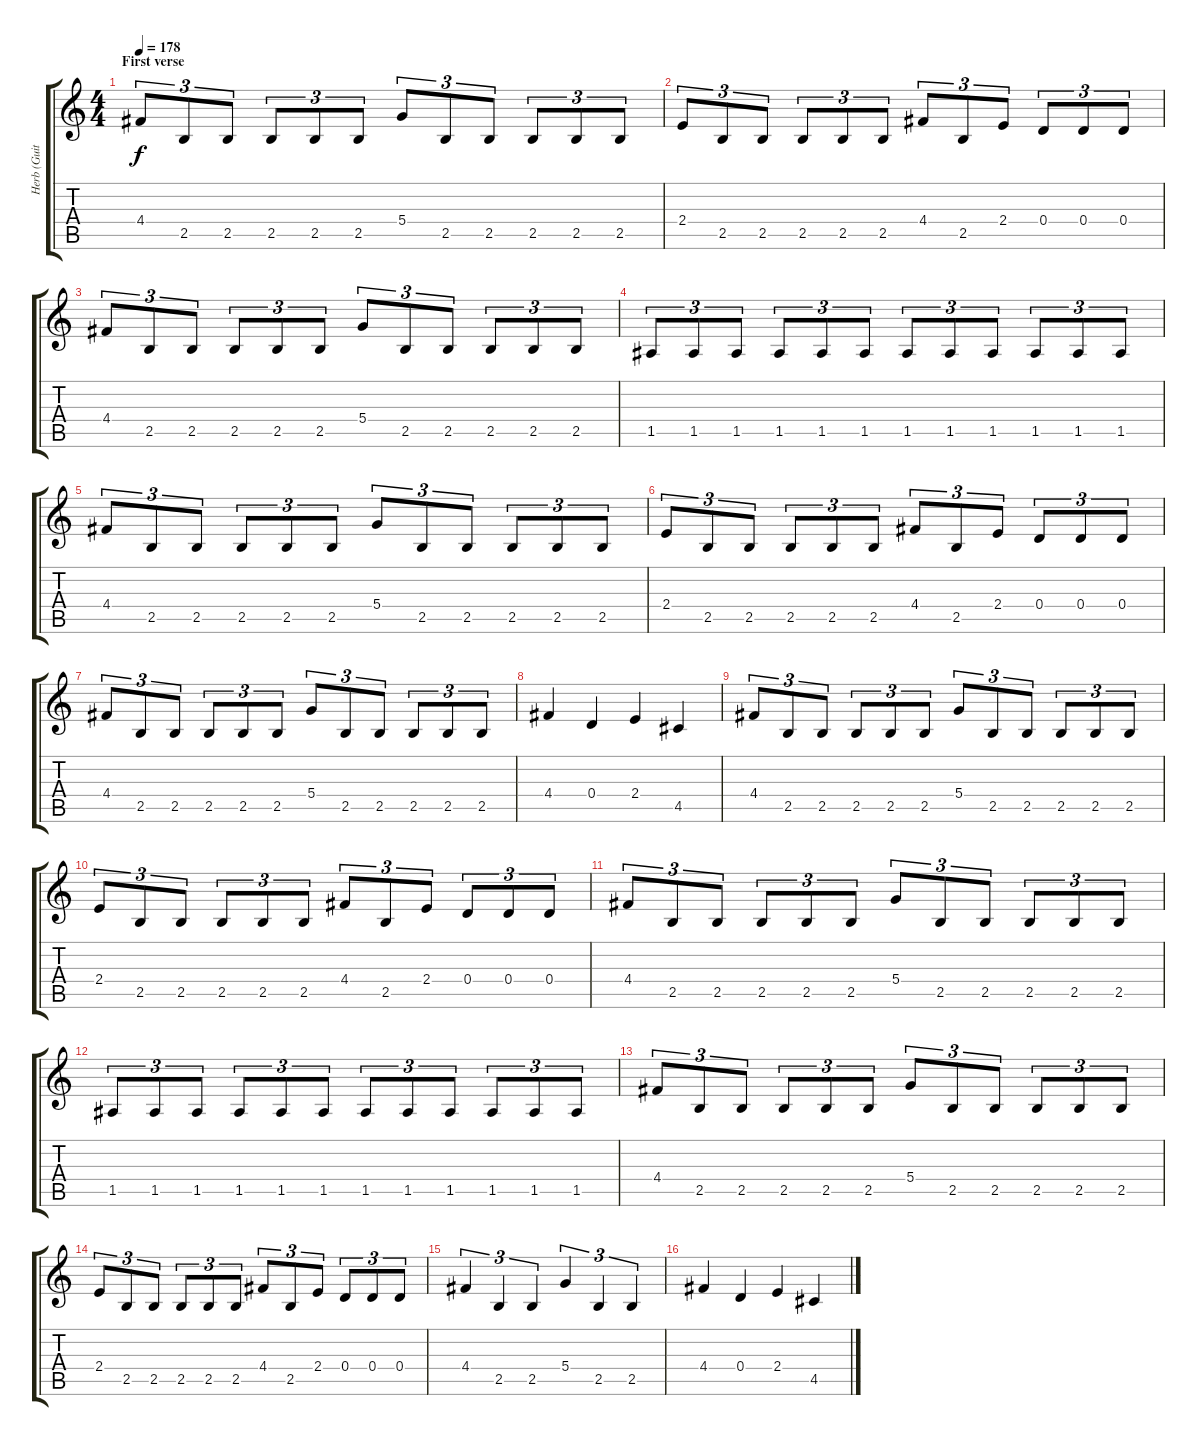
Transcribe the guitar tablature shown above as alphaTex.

\track ("Herb (Guitar)" "Herb (Guit") {instrument distortionguitar}
\staff {score tabs}
\tuning (E4 B3 G3 D3 A2 E2) {hide}
\ts (4 4)
\section ("" "First verse")
\tempo 178
\clef g2
\ks c
4.4.8{tu (3 2) dy f} 2.5.8{tu (3 2)} 2.5.8{tu (3 2)} 2.5.8{tu (3 2)} 2.5.8{tu (3 2)} 2.5.8{tu (3 2)} 5.4.8{tu (3 2)} 2.5.8{tu (3 2)} 2.5.8{tu (3 2)} 2.5.8{tu (3 2)} 2.5.8{tu (3 2)} 2.5.8{tu (3 2)} |
2.4.8{tu (3 2)} 2.5.8{tu (3 2)} 2.5.8{tu (3 2)} 2.5.8{tu (3 2)} 2.5.8{tu (3 2)} 2.5.8{tu (3 2)} 4.4.8{tu (3 2)} 2.5.8{tu (3 2)} 2.4.8{tu (3 2)} 0.4.8{tu (3 2)} 0.4.8{tu (3 2)} 0.4.8{tu (3 2)} |
4.4.8{tu (3 2)} 2.5.8{tu (3 2)} 2.5.8{tu (3 2)} 2.5.8{tu (3 2)} 2.5.8{tu (3 2)} 2.5.8{tu (3 2)} 5.4.8{tu (3 2)} 2.5.8{tu (3 2)} 2.5.8{tu (3 2)} 2.5.8{tu (3 2)} 2.5.8{tu (3 2)} 2.5.8{tu (3 2)} |
1.5.8{tu (3 2)} 1.5.8{tu (3 2)} 1.5.8{tu (3 2)} 1.5.8{tu (3 2)} 1.5.8{tu (3 2)} 1.5.8{tu (3 2)} 1.5.8{tu (3 2)} 1.5.8{tu (3 2)} 1.5.8{tu (3 2)} 1.5.8{tu (3 2)} 1.5.8{tu (3 2)} 1.5.8{tu (3 2)} |
4.4.8{tu (3 2)} 2.5.8{tu (3 2)} 2.5.8{tu (3 2)} 2.5.8{tu (3 2)} 2.5.8{tu (3 2)} 2.5.8{tu (3 2)} 5.4.8{tu (3 2)} 2.5.8{tu (3 2)} 2.5.8{tu (3 2)} 2.5.8{tu (3 2)} 2.5.8{tu (3 2)} 2.5.8{tu (3 2)} |
2.4.8{tu (3 2)} 2.5.8{tu (3 2)} 2.5.8{tu (3 2)} 2.5.8{tu (3 2)} 2.5.8{tu (3 2)} 2.5.8{tu (3 2)} 4.4.8{tu (3 2)} 2.5.8{tu (3 2)} 2.4.8{tu (3 2)} 0.4.8{tu (3 2)} 0.4.8{tu (3 2)} 0.4.8{tu (3 2)} |
4.4.8{tu (3 2)} 2.5.8{tu (3 2)} 2.5.8{tu (3 2)} 2.5.8{tu (3 2)} 2.5.8{tu (3 2)} 2.5.8{tu (3 2)} 5.4.8{tu (3 2)} 2.5.8{tu (3 2)} 2.5.8{tu (3 2)} 2.5.8{tu (3 2)} 2.5.8{tu (3 2)} 2.5.8{tu (3 2)} |
4.4.4 0.4.4 2.4.4 4.5.4 |
4.4.8{tu (3 2)} 2.5.8{tu (3 2)} 2.5.8{tu (3 2)} 2.5.8{tu (3 2)} 2.5.8{tu (3 2)} 2.5.8{tu (3 2)} 5.4.8{tu (3 2)} 2.5.8{tu (3 2)} 2.5.8{tu (3 2)} 2.5.8{tu (3 2)} 2.5.8{tu (3 2)} 2.5.8{tu (3 2)} |
2.4.8{tu (3 2)} 2.5.8{tu (3 2)} 2.5.8{tu (3 2)} 2.5.8{tu (3 2)} 2.5.8{tu (3 2)} 2.5.8{tu (3 2)} 4.4.8{tu (3 2)} 2.5.8{tu (3 2)} 2.4.8{tu (3 2)} 0.4.8{tu (3 2)} 0.4.8{tu (3 2)} 0.4.8{tu (3 2)} |
4.4.8{tu (3 2)} 2.5.8{tu (3 2)} 2.5.8{tu (3 2)} 2.5.8{tu (3 2)} 2.5.8{tu (3 2)} 2.5.8{tu (3 2)} 5.4.8{tu (3 2)} 2.5.8{tu (3 2)} 2.5.8{tu (3 2)} 2.5.8{tu (3 2)} 2.5.8{tu (3 2)} 2.5.8{tu (3 2)} |
1.5.8{tu (3 2)} 1.5.8{tu (3 2)} 1.5.8{tu (3 2)} 1.5.8{tu (3 2)} 1.5.8{tu (3 2)} 1.5.8{tu (3 2)} 1.5.8{tu (3 2)} 1.5.8{tu (3 2)} 1.5.8{tu (3 2)} 1.5.8{tu (3 2)} 1.5.8{tu (3 2)} 1.5.8{tu (3 2)} |
4.4.8{tu (3 2)} 2.5.8{tu (3 2)} 2.5.8{tu (3 2)} 2.5.8{tu (3 2)} 2.5.8{tu (3 2)} 2.5.8{tu (3 2)} 5.4.8{tu (3 2)} 2.5.8{tu (3 2)} 2.5.8{tu (3 2)} 2.5.8{tu (3 2)} 2.5.8{tu (3 2)} 2.5.8{tu (3 2)} |
2.4.8{tu (3 2)} 2.5.8{tu (3 2)} 2.5.8{tu (3 2)} 2.5.8{tu (3 2)} 2.5.8{tu (3 2)} 2.5.8{tu (3 2)} 4.4.8{tu (3 2)} 2.5.8{tu (3 2)} 2.4.8{tu (3 2)} 0.4.8{tu (3 2)} 0.4.8{tu (3 2)} 0.4.8{tu (3 2)} |
4.4.4{tu (3 2)} 2.5.4{tu (3 2)} 2.5.4{tu (3 2)} 5.4.4{tu (3 2)} 2.5.4{tu (3 2)} 2.5.4{tu (3 2)} |
4.4.4 0.4.4 2.4.4 4.5.4
